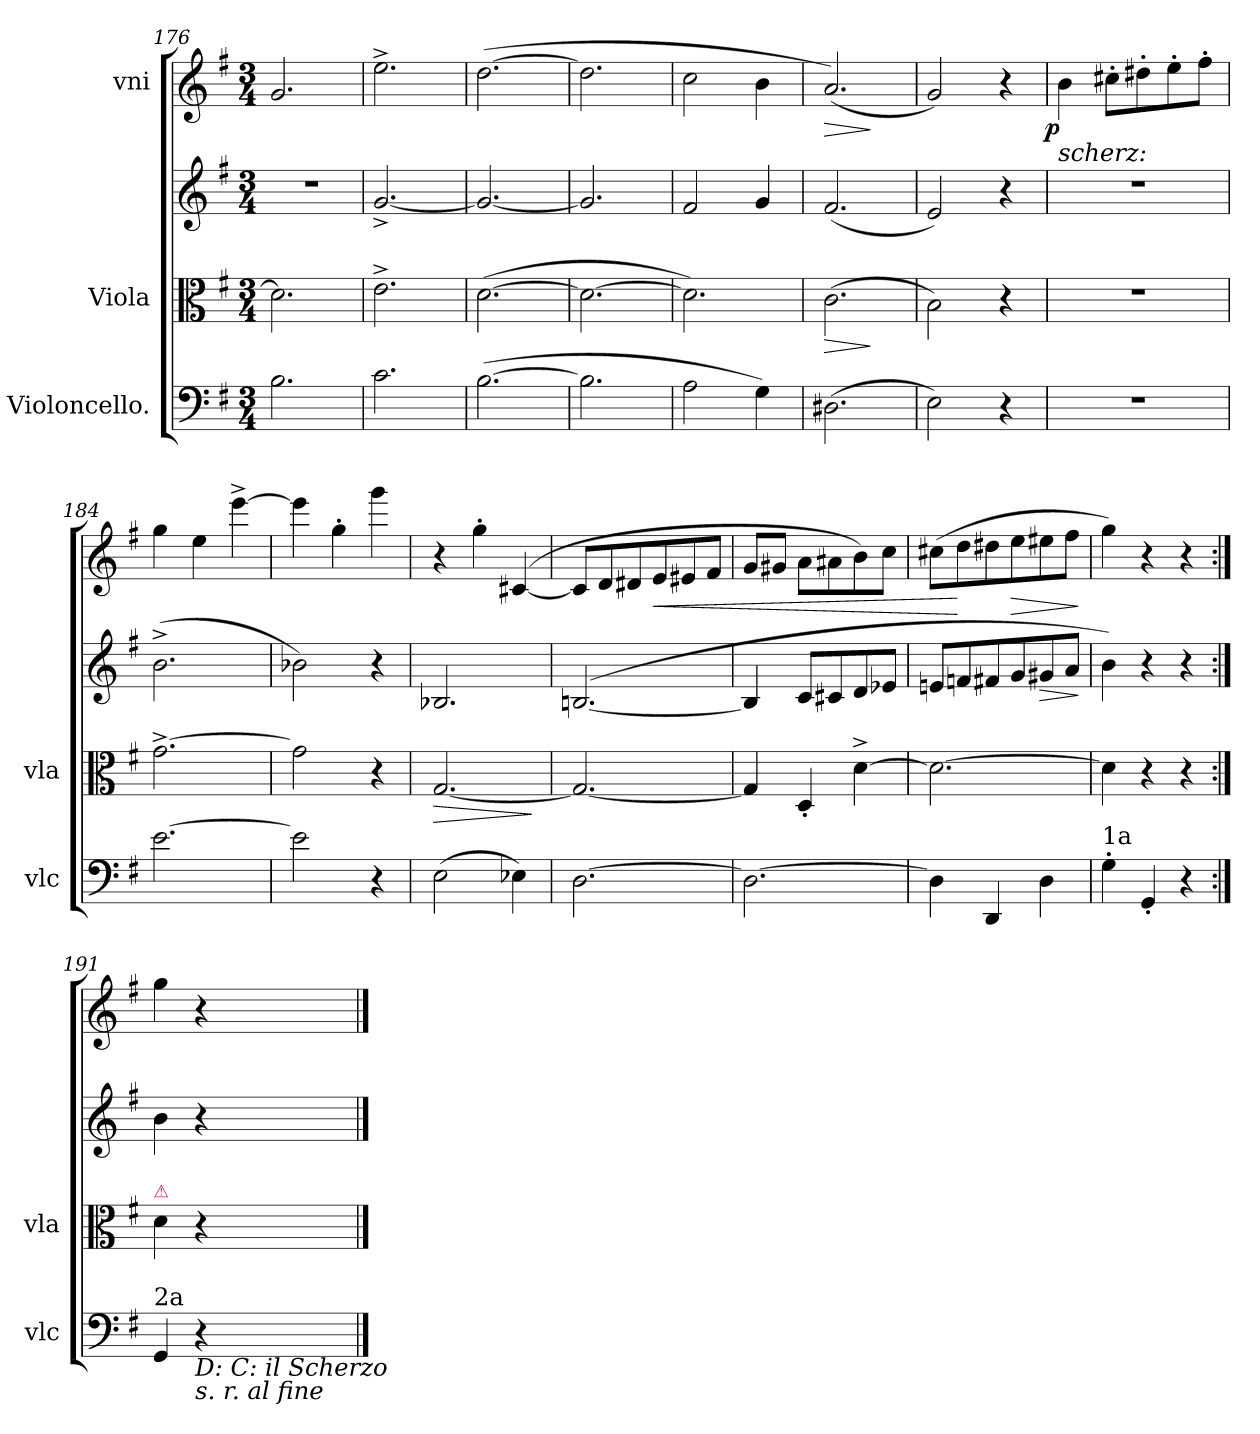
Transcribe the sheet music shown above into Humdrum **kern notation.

**kern	**kern	**dynam	**kern	**dynam	**kern	**dynam
*part4	*part3	*part3	*part2	*part2	*part1	*part1
*staff4	*staff3	*staff3	*staff2	*staff2	*staff1	*staff1
*I"Violoncello.	*I"Viola	*	*	*	*I"vni	*
*I'vlc	*I'vla	*	*	*	*	*
*clefF4	*clefC3	*	*clefG2	*	*clefG2	*
*k[f#]	*k[f#]	*	*k[f#]	*	*k[f#]	*
*e:	*e:	*	*e:	*	*e:	*
*M3/4	*M3/4	*	*M3/4	*	*M3/4	*
=176	=176	=176	=176	=176	=176	=176
2.B\	2.d\]	.	2.r	.	2.g/	.
=177	=177	=177	=177	=177	=177	=177
2.c\	2.e^<\	.	[2.g^/	.	2.ee^<\	.
=178	=178	=178	=178	=178	=178	=178
([2.B\	([2.d\	.	2.g/_	.	([2.dd\	.
=179	=179	=179	=179	=179	=179	=179
2.B\]	2.d\_	.	2.g/]	.	2.dd\]	.
=180	=180	=180	=180	=180	=180	=180
2A\	2.d\])	.	2f#/	.	2cc\	.
4G\)	.	.	4g/	.	4b\	.
=181	=181	=181	=181	=181	=181	=181
!	!	!LO:HP:b	!	!	!	!LO:HP:b
(2.D#X\	(2.c\	>	(2.f#/	.	(2.a/)	>
.	.	]	.	.	.	]
=182	=182	=182	=182	=182	=182	=182
2E\)	2B\)	.	2e/)	.	2g/)	.
4r	4r	.	4r	.	4r	.
=183	=183	=183	=183	=183	=183	=183
!	!	!	!	!	!LO:TX:b:i:t=scherz&colon;	!
!	!	!	!	!	!	!LO:DY:rj
2.r	2.r	.	2.r	.	4b\	p
.	.	.	.	.	8cc#X'\L	.
.	.	.	.	.	8dd#X'\	.
.	.	.	.	.	8ee'\	.
.	.	.	.	.	8ff#'\J	.
=184	=184	=184	=184	=184	=184	=184
[2.e\	[2.g^<\	.	(2.b^<\	.	4gg\	.
.	.	.	.	.	4ee\	.
.	.	.	.	.	[4eee^<\	.
=185	=185	=185	=185	=185	=185	=185
2e\]	2g\]	.	2b-X\)	.	4eee\]	.
.	.	.	.	.	4gg'\	.
4r	4r	.	4r	.	4ggg\	.
=186	=186	=186	=186	=186	=186	=186
!	!	!LO:HP:b	!	!	!	!
(2E\	[2.G/	>	2.B-X/	.	4r	.
.	.	.	.	.	4gg'\	.
4E-X\)	.	.	.	.	([4c#X/	.
.	.	]	.	.	.	.
=187	=187	=187	=187	=187	=187	=187
[2.D\	2.G/_	.	([2.Bn/	.	8c#/L]	.
.	.	.	.	.	8d/	.
.	.	.	.	.	8d#X/	.
!	!	!	!	!	!	!LO:HP:b
.	.	.	.	.	8e/	<
.	.	.	.	.	8e#X/	.
.	.	.	.	.	8f#/J	.
=188	=188	=188	=188	=188	=188	=188
2.D\_	4G/]	.	4B/]	.	8g/L	.
.	.	.	.	.	8g#X/J	.
.	4D'/	.	8c/L	.	8a\L	.
.	.	.	8c#X/	.	8a#X\	.
.	[4d^<\	.	8d/	.	8b\)	.
.	.	.	8e-X/J	.	8cc\J	.
=189	=189	=189	=189	=189	=189	=189
4D\]	2.d\_	.	8en/L	.	(8cc#X\L	.
.	.	.	8fn/	.	8dd\	[
4DD/	.	.	8f#X/	.	8dd#X\	.
!	!	!	!	!	!	!LO:HP:b
.	.	.	8g/	.	8ee\	>
!	!	!	!	!LO:HP:b	!	!
4D\	.	.	8g#X/	>	8ee#X\	.
.	.	.	8a/J	.	8ff#\J	.
.	.	.	.	]	.	]
=190	=190	=190	=190	=190	=190	=190
!LO:TX:a:t=1a	!	!	!	!	!	!
4G'\	4d\]	.	4b\)	.	4gg\)	.
4GG'>/	4r	.	4r	.	4r	.
4r	4r	.	4r	.	4r	.
=191:|!	=191:|!	=191:|!	=191:|!	=191:|!	=191:|!	=191:|!
!	!LO:TX:a:color=crimson:t=⚠	!	!	!	!	!
!LO:TX:a:t=2a	!	!	!	!	!	!
4GG/	4d\	.	4b\	.	4gg\	.
!LO:TX:b:i:t=D&colon; C&colon; il Scherzo\ns. r. al fine	!	!	!	!	!	!
4r	4r	.	4r	.	4r	.
==	==	==	==	==	==	==
*-	*-	*-	*-	*-	*-	*-
